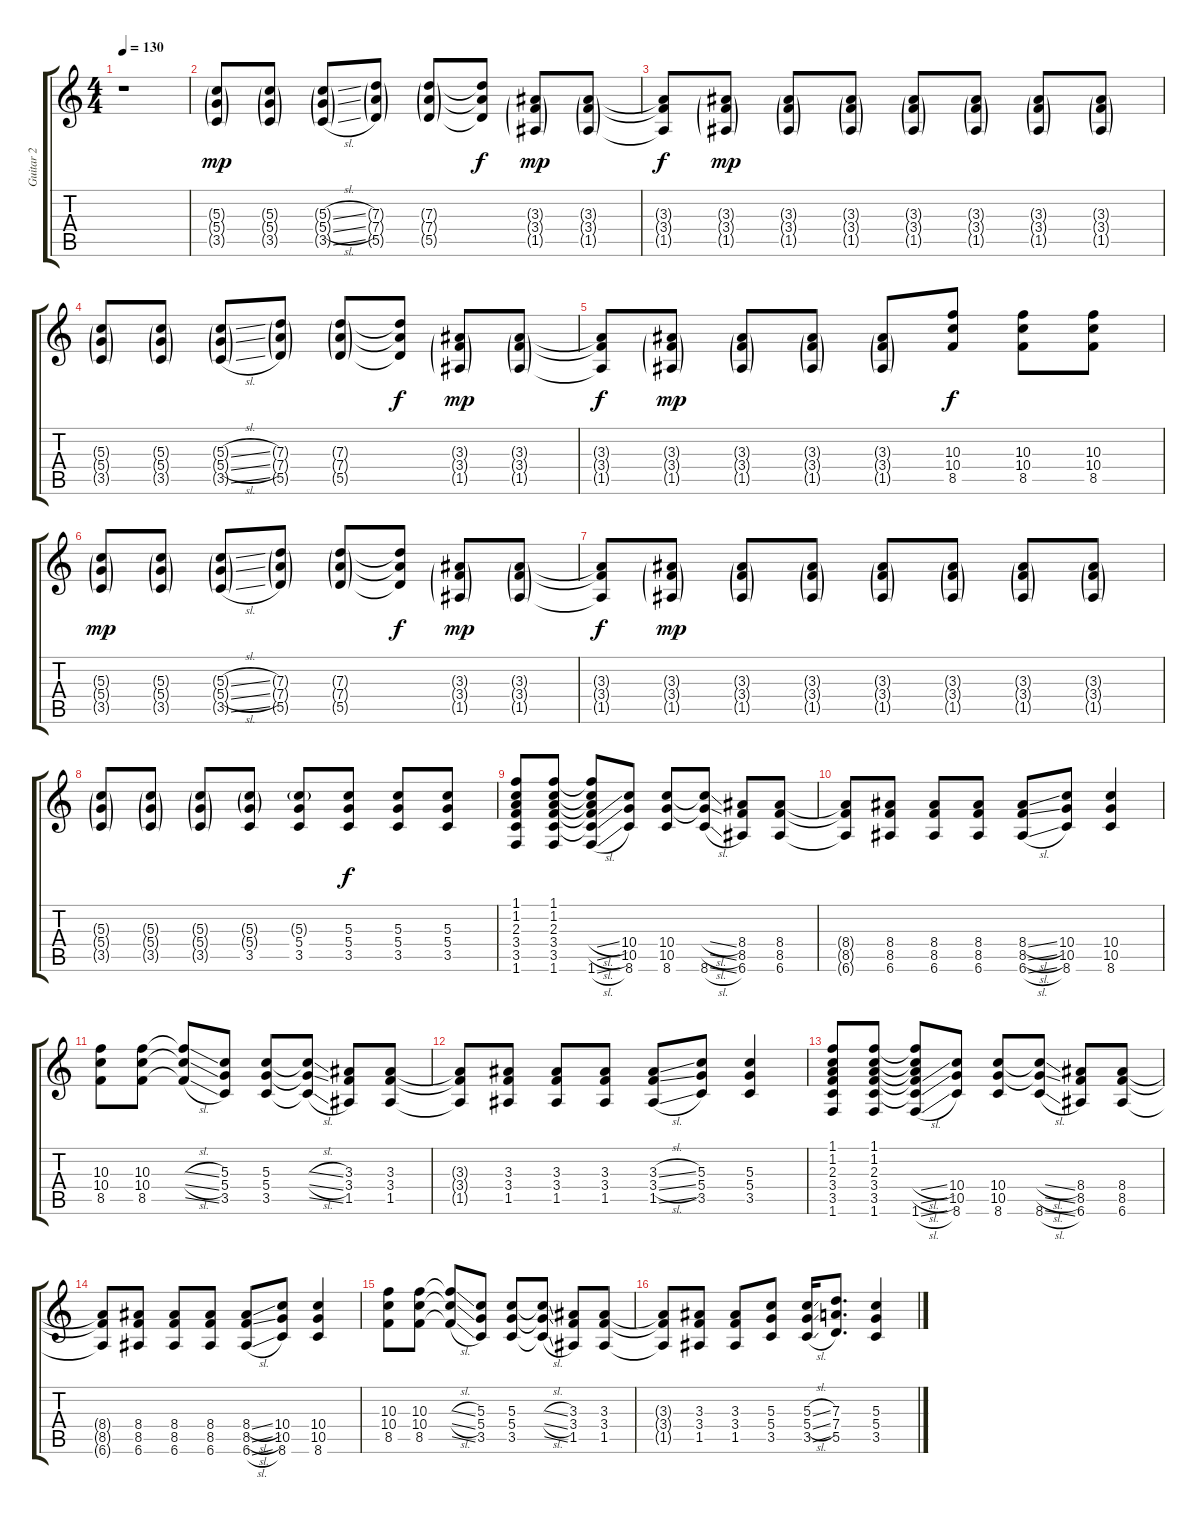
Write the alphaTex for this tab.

\track ("Guitar 2" "Guitar 2") {instrument distortionguitar}
\staff {score tabs}
\tuning (E4 B3 G3 D3 A2 E2) {hide}
\ts (4 4)
\tempo 130
\clef g2
\ks c
r.1{dy f} |
(5.3{g} 5.4{g} 3.5{g}).8{dy mp volume 6} (5.3{g} 5.4{g} 3.5{g}).8 (5.3{sl g} 5.4{sl g} 3.5{sl g}).8 (7.3{g} 7.4{g} 5.5{g}).8 (7.3{g} 7.4{g} 5.5{g}).8 (7.3{t} 7.4{t} 5.5{t}).8{dy f} (3.3{g} 3.4{g} 1.5{g}).8{dy mp} (3.3{g} 3.4{g} 1.5{g}).8 |
(3.3{t} 3.4{t} 1.5{t}).8{dy f} (3.3{g} 3.4{g} 1.5{g}).8{dy mp} (3.3{g} 3.4{g} 1.5{g}).8 (3.3{g} 3.4{g} 1.5{g}).8 (3.3{g} 3.4{g} 1.5{g}).8 (3.3{g} 3.4{g} 1.5{g}).8 (3.3{g} 3.4{g} 1.5{g}).8 (3.3{g} 3.4{g} 1.5{g}).8 |
(5.3{g} 5.4{g} 3.5{g}).8 (5.3{g} 5.4{g} 3.5{g}).8 (5.3{sl g} 5.4{sl g} 3.5{sl g}).8 (7.3{g} 7.4{g} 5.5{g}).8 (7.3{g} 7.4{g} 5.5{g}).8 (7.3{t} 7.4{t} 5.5{t}).8{dy f} (3.3{g} 3.4{g} 1.5{g}).8{dy mp} (3.3{g} 3.4{g} 1.5{g}).8 |
(3.3{t} 3.4{t} 1.5{t}).8{dy f volume 10} (3.3{g} 3.4{g} 1.5{g}).8{dy mp} (3.3{g} 3.4{g} 1.5{g}).8 (3.3{g} 3.4{g} 1.5{g}).8 (3.3{g} 3.4{g} 1.5{g}).8 (10.3 10.4 8.5).8{dy f} (10.3 10.4 8.5).8 (10.3 10.4 8.5).8 |
(5.3{g} 5.4{g} 3.5{g}).8{dy mp} (5.3{g} 5.4{g} 3.5{g}).8 (5.3{sl g} 5.4{sl g} 3.5{sl g}).8 (7.3{g} 7.4{g} 5.5{g}).8 (7.3{g} 7.4{g} 5.5{g}).8 (7.3{t} 7.4{t} 5.5{t}).8{dy f} (3.3{g} 3.4{g} 1.5{g}).8{dy mp} (3.3{g} 3.4{g} 1.5{g}).8 |
(3.3{t} 3.4{t} 1.5{t}).8{dy f} (3.3{g} 3.4{g} 1.5{g}).8{dy mp} (3.3{g} 3.4{g} 1.5{g}).8 (3.3{g} 3.4{g} 1.5{g}).8 (3.3{g} 3.4{g} 1.5{g}).8 (3.3{g} 3.4{g} 1.5{g}).8 (3.3{g} 3.4{g} 1.5{g}).8 (3.3{g} 3.4{g} 1.5{g}).8 |
(5.3{g} 5.4{g} 3.5{g}).8{volume 16} (5.3{g} 5.4{g} 3.5{g}).8 (5.3{g} 5.4{g} 3.5{g}).8 (5.3{g} 5.4{g} 3.5).8 (5.3{g} 5.4 3.5).8 (5.3 5.4 3.5).8{dy f} (5.3 5.4 3.5).8 (5.3 5.4 3.5).8 |
(1.1 1.2 2.3 3.4 3.5 1.6).8 (1.1 1.2 2.3 3.4 3.5 1.6).8 (1.1{t} 1.2{t} 2.3{t} 3.4{sl t} 3.5{sl t} 1.6{sl}).8 (10.4 10.5 8.6).8 (10.4 10.5 8.6).8 (10.4{sl t} 10.5{sl t} 8.6{sl}).8 (8.4 8.5 6.6).8 (8.4 8.5 6.6).8 |
(8.4{t} 8.5{t} 6.6{t}).8 (8.4 8.5 6.6).8 (8.4 8.5 6.6).8 (8.4 8.5 6.6).8 (8.4{sl} 8.5{sl} 6.6{sl}).8 (10.4 10.5 8.6).8 (10.4 10.5 8.6).4 |
(10.3 10.4 8.5).8 (10.3 10.4 8.5).8 (10.3{sl t} 10.4{sl t} 8.5{sl t}).8 (5.3 5.4 3.5).8 (5.3 5.4 3.5).8 (5.3{sl t} 5.4{sl t} 3.5{sl t}).8 (3.3 3.4 1.5).8 (3.3 3.4 1.5).8 |
(3.3{t} 3.4{t} 1.5{t}).8 (3.3 3.4 1.5).8 (3.3 3.4 1.5).8 (3.3 3.4 1.5).8 (3.3{sl} 3.4{sl} 1.5{sl}).8 (5.3 5.4 3.5).8 (5.3 5.4 3.5).4 |
(1.1 1.2 2.3 3.4 3.5 1.6).8 (1.1 1.2 2.3 3.4 3.5 1.6).8 (1.1{t} 1.2{t} 2.3{t} 3.4{sl t} 3.5{sl t} 1.6{sl}).8 (10.4 10.5 8.6).8 (10.4 10.5 8.6).8 (10.4{sl t} 10.5{sl t} 8.6{sl}).8 (8.4 8.5 6.6).8 (8.4 8.5 6.6).8 |
(8.4{t} 8.5{t} 6.6{t}).8 (8.4 8.5 6.6).8 (8.4 8.5 6.6).8 (8.4 8.5 6.6).8 (8.4{sl} 8.5{sl} 6.6{sl}).8 (10.4 10.5 8.6).8 (10.4 10.5 8.6).4 |
(10.3 10.4 8.5).8 (10.3 10.4 8.5).8 (10.3{sl t} 10.4{sl t} 8.5{sl t}).8 (5.3 5.4 3.5).8 (5.3 5.4 3.5).8 (5.3{sl t} 5.4{sl t} 3.5{sl t}).8 (3.3 3.4 1.5).8 (3.3 3.4 1.5).8 |
(3.3{t} 3.4{t} 1.5{t}).8 (3.3 3.4 1.5).8 (3.3 3.4 1.5).8 (5.3 5.4 3.5).8 (5.3{sl} 5.4{sl} 3.5{sl}).16 (7.3 7.4 5.5).8{d} (5.3 5.4 3.5).4{volume 2}
